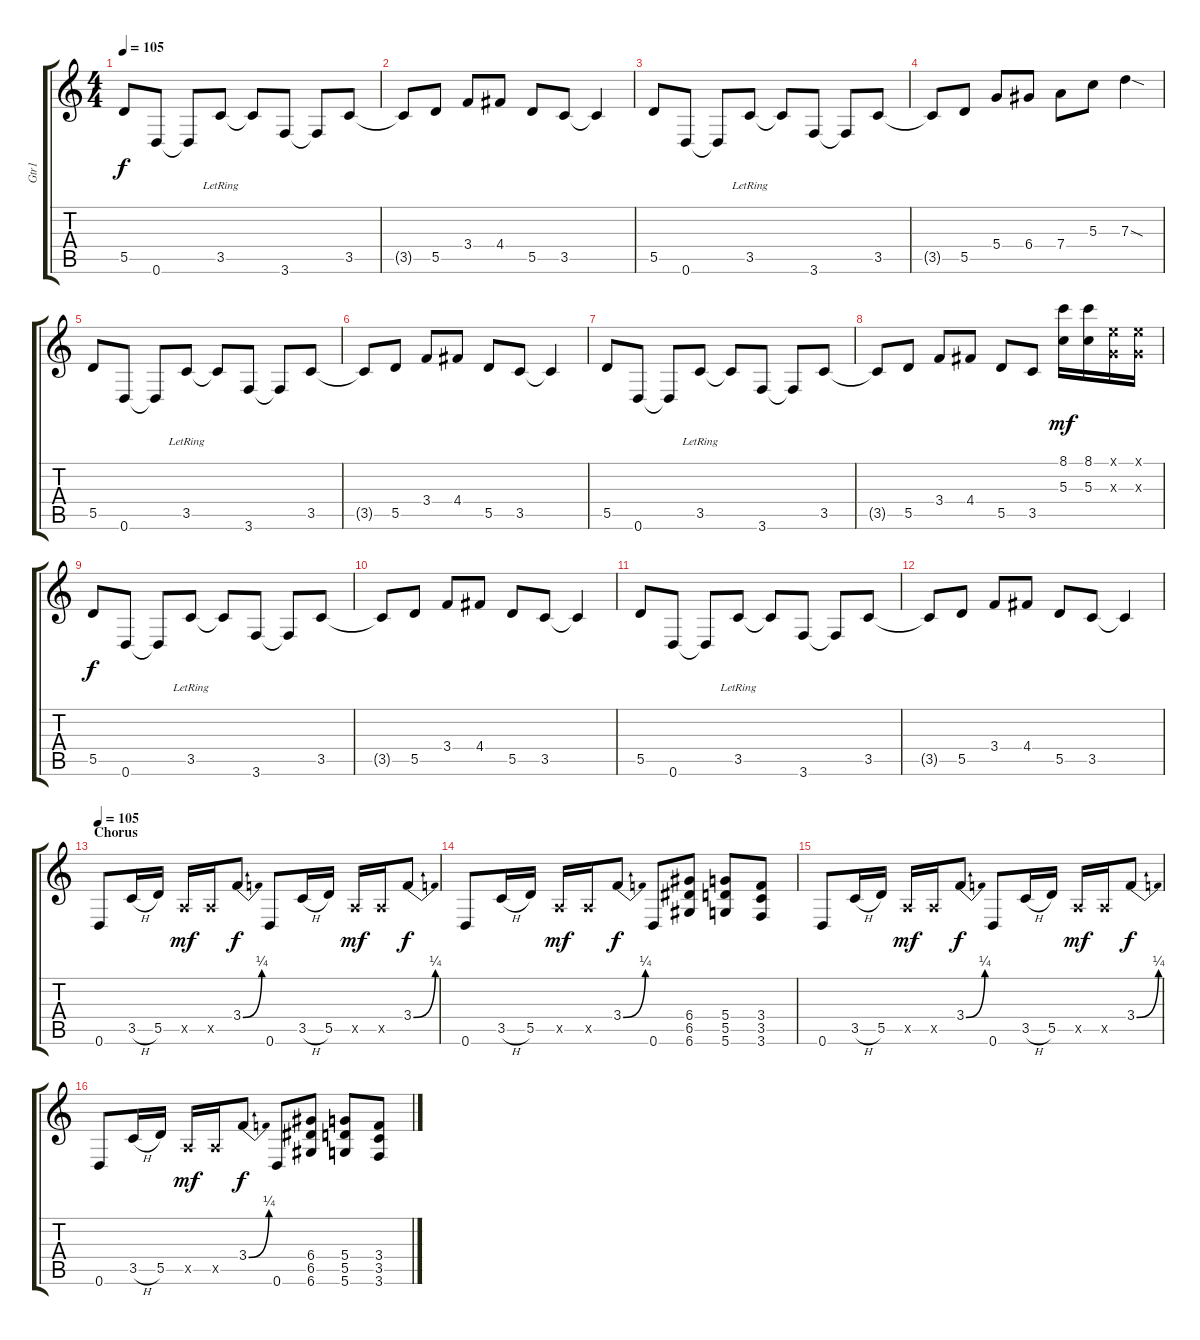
\track ("Gtr1" "Gtr1") {instrument overdrivenguitar}
\staff {score tabs}
\tuning (E4 B3 G3 D3 A2 D2) {hide}
\ts (4 4)
\tempo 105
\clef g2
\ks c
5.5.8{dy f} 0.6.8 0.6{t}.8 3.5{lr}.8 3.5{t}.8 3.6.8 3.6{t}.8 3.5.8 |
3.5{t}.8 5.5.8 3.4.8 4.4.8 5.5.8 3.5.8 3.5{t}.4 |
5.5.8 0.6.8 0.6{t}.8 3.5{lr}.8 3.5{t}.8 3.6.8 3.6{t}.8 3.5.8 |
3.5{t}.8 5.5.8 5.4.8 6.4.8 7.4.8 5.3.8 7.3{sod}.4 |
5.5.8 0.6.8 0.6{t}.8 3.5{lr}.8 3.5{t}.8 3.6.8 3.6{t}.8 3.5.8 |
3.5{t}.8 5.5.8 3.4.8 4.4.8 5.5.8 3.5.8 3.5{t}.4 |
5.5.8 0.6.8 0.6{t}.8 3.5{lr}.8 3.5{t}.8 3.6.8 3.6{t}.8 3.5.8 |
3.5{t}.8 5.5.8 3.4.8 4.4.8 5.5.8 3.5.8 (8.1 5.3).16{dy mf} (8.1 5.3).16 (0.1{x} 0.3{x}).16 (0.1{x} 0.3{x}).16 |
5.5.8{dy f} 0.6.8 0.6{t}.8 3.5{lr}.8 3.5{t}.8 3.6.8 3.6{t}.8 3.5.8 |
3.5{t}.8 5.5.8 3.4.8 4.4.8 5.5.8 3.5.8 3.5{t}.4 |
5.5.8 0.6.8 0.6{t}.8 3.5{lr}.8 3.5{t}.8 3.6.8 3.6{t}.8 3.5.8 |
3.5{t}.8 5.5.8 3.4.8 4.4.8 5.5.8 3.5.8 3.5{t}.4 |
\section ("" "Chorus")
\tempo 105
0.6.8 3.5{h}.16 5.5.16 0.5{x}.16{dy mf} 0.5{x}.16 3.4{be (bend 0 0 60 1)}.8{dy f} 0.6.8 3.5{h}.16 5.5.16 0.5{x}.16{dy mf} 0.5{x}.16 3.4{be (bend 0 0 60 1)}.8{dy f} |
0.6.8 3.5{h}.16 5.5.16 0.5{x}.16{dy mf} 0.5{x}.16 3.4{be (bend 0 0 60 1)}.8{dy f} 0.6.8 (6.4 6.5 6.6).8 (5.4 5.5 5.6).8 (3.4 3.5 3.6).8 |
0.6.8 3.5{h}.16 5.5.16 0.5{x}.16{dy mf} 0.5{x}.16 3.4{be (bend 0 0 60 1)}.8{dy f} 0.6.8 3.5{h}.16 5.5.16 0.5{x}.16{dy mf} 0.5{x}.16 3.4{be (bend 0 0 60 1)}.8{dy f} |
0.6.8 3.5{h}.16 5.5.16 0.5{x}.16{dy mf} 0.5{x}.16 3.4{be (bend 0 0 60 1)}.8{dy f} 0.6.8 (6.4 6.5 6.6).8 (5.4 5.5 5.6).8 (3.4 3.5 3.6).8
